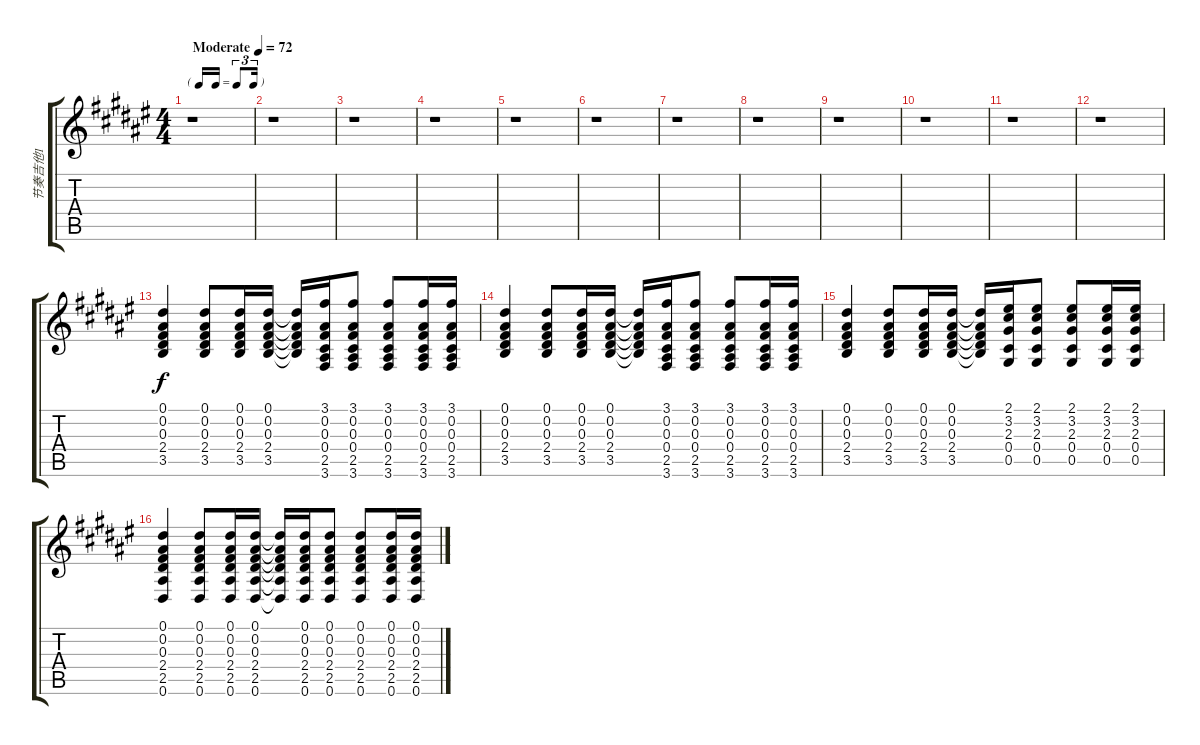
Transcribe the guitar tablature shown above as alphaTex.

\track ("节奏吉他1" "节奏吉他1") {instrument acousticguitarnylon}
\staff {score tabs}
\tuning (Eb4 Bb3 Gb3 Db3 Ab2 Eb2) {hide}
\ts (4 4)
\tf triplet16th
\tempo (72 "Moderate")
\clef g2
\ks f#
r.1{dy f instrument acousticguitarnylon} |
r.1 |
r.1 |
r.1 |
r.1 |
r.1 |
r.1 |
r.1 |
r.1 |
r.1 |
r.1 |
r.1 |
(0.1 0.2 0.3 2.4 3.5).4 (0.1 0.2 0.3 2.4 3.5).8 (0.1 0.2 0.3 2.4 3.5).16 (0.1 0.2 0.3 2.4 3.5).16 (0.1{t} 0.2{t} 0.3{t} 2.4{t} 3.5{t}).16 (3.1 0.2 0.3 0.4 2.5 3.6).16 (3.1 0.2 0.3 0.4 2.5 3.6).8 (3.1 0.2 0.3 0.4 2.5 3.6).8 (3.1 0.2 0.3 0.4 2.5 3.6).16 (3.1 0.2 0.3 0.4 2.5 3.6).16 |
(0.1 0.2 0.3 2.4 3.5).4 (0.1 0.2 0.3 2.4 3.5).8 (0.1 0.2 0.3 2.4 3.5).16 (0.1 0.2 0.3 2.4 3.5).16 (0.1{t} 0.2{t} 0.3{t} 2.4{t} 3.5{t}).16 (3.1 0.2 0.3 0.4 2.5 3.6).16 (3.1 0.2 0.3 0.4 2.5 3.6).8 (3.1 0.2 0.3 0.4 2.5 3.6).8 (3.1 0.2 0.3 0.4 2.5 3.6).16 (3.1 0.2 0.3 0.4 2.5 3.6).16 |
(0.1 0.2 0.3 2.4 3.5).4 (0.1 0.2 0.3 2.4 3.5).8 (0.1 0.2 0.3 2.4 3.5).16 (0.1 0.2 0.3 2.4 3.5).16 (0.1{t} 0.2{t} 0.3{t} 2.4{t} 3.5{t}).16 (2.1 3.2 2.3 0.4 0.5).16 (2.1 3.2 2.3 0.4 0.5).8 (2.1 3.2 2.3 0.4 0.5).8 (2.1 3.2 2.3 0.4 0.5).16 (2.1 3.2 2.3 0.4 0.5).16 |
(0.1 0.2 0.3 2.4 2.5 0.6).4 (0.1 0.2 0.3 2.4 2.5 0.6).8 (0.1 0.2 0.3 2.4 2.5 0.6).16 (0.1 0.2 0.3 2.4 2.5 0.6).16 (0.1{t} 0.2{t} 0.3{t} 2.4{t} 2.5{t} 0.6{t}).16 (0.1 0.2 0.3 2.4 2.5 0.6).16 (0.1 0.2 0.3 2.4 2.5 0.6).8 (0.1 0.2 0.3 2.4 2.5 0.6).8 (0.1 0.2 0.3 2.4 2.5 0.6).16 (0.1 0.2 0.3 2.4 2.5 0.6).16
